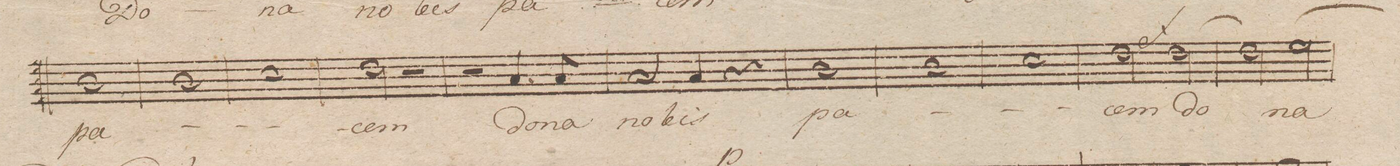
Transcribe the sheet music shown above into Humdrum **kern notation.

**kern	**text	**dynam
*I"Tenore Solo	*	*
*clefC4	*	*
*k[cnfngn]	*	*
*met(c|)	*	*
*M2/2	*	*
1A\	pa-	.
=23	=23	=23
1A\	.	.
=24	=24	=24
1B\	.	.
=25	=25	=25
2c\	-cem	.
2r	.	.
=26	=26	=26
2r	.	.
4.G/	do-	.
8G/	-na	.
=27	=27	=27
2G/	no-	.
4G/	-bis	.
4r	.	.
=28	=28	=28
1A\	pa-	.
=29	=29	=29
1A\	.	.
=30	=30	=30
1B\	.	.
=31	=31	=31
1ryy	.	.
=32	=32	=32
1ryy	.	.
=33	=33	=33
1ryy	.	.
=34	=34	=34
1ryy	.	.
=35	=35	=35
1ryy	.	.
=36	=36	=36
1ryy	.	.
=37	=37	=37
2c\	-cem	.
[2c\	do-	f
=38	=38	=38
2c\]	.	.
[2d\	-na	.
=39	=39	=39
*-	*-	*-
